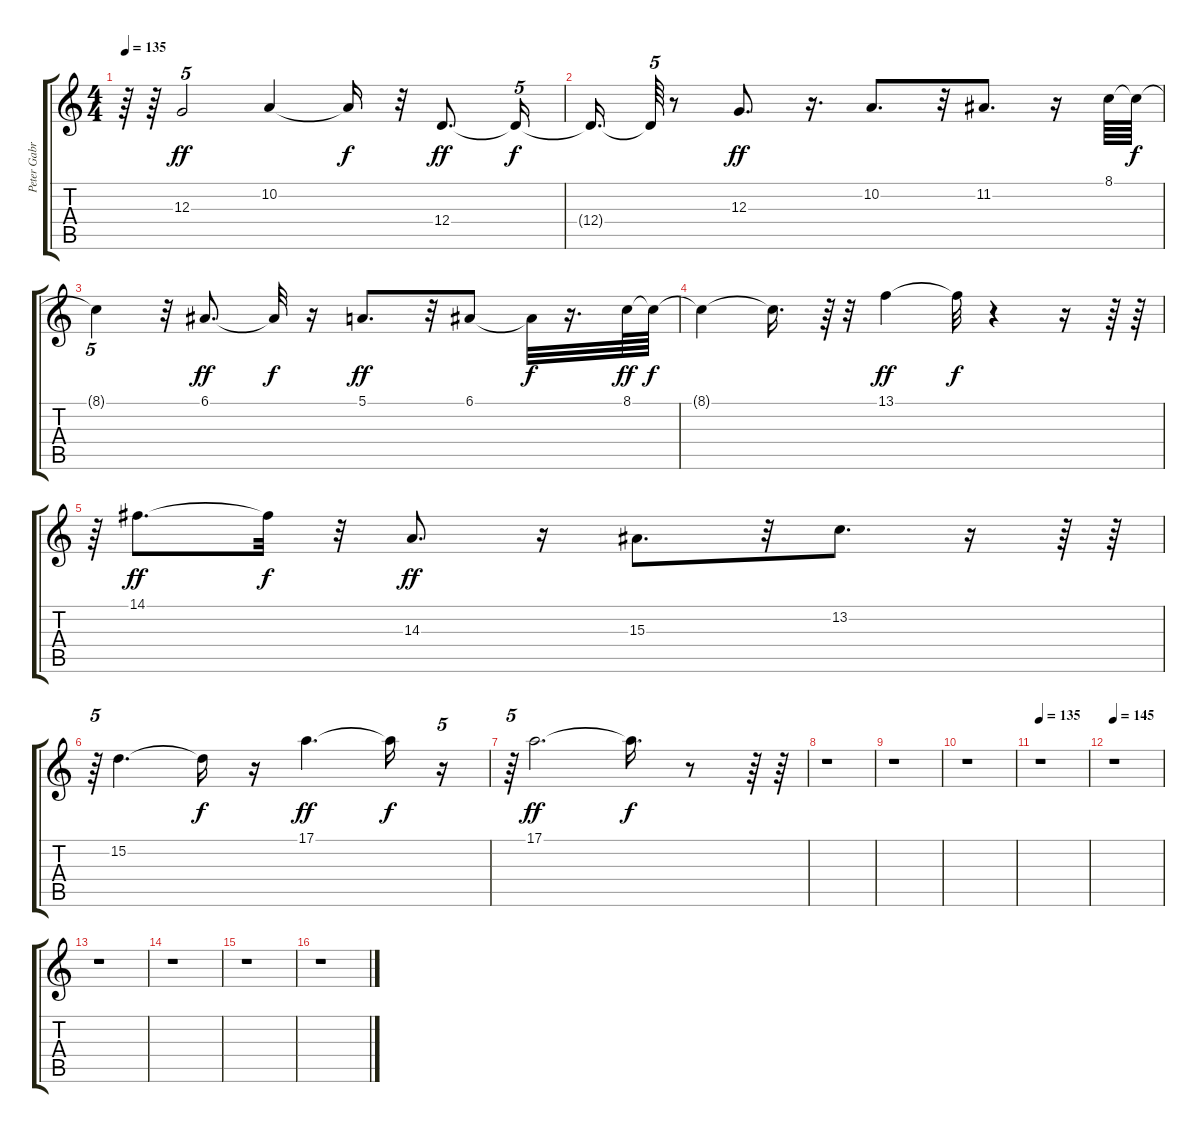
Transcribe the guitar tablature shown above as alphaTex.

\track ("Peter Gabriel" "Peter Gabr") {instrument drawbarorgan}
\staff {score tabs}
\tuning (E4 B3 G3 D3 A2 E2) {hide}
\ts (4 4)
\tempo 135
\clef g2
\ks c
r.64{dy ff} r.64 12.3.2{tu (5 4)} 10.2.4 10.2{t}.16{dy f} r.32 12.4.8{d dy ff} 12.4{t}.16{tu (5 4) dy f} |
12.4{t}.16{d} 12.4{t}.64{tu (5 4)} r.8 12.3.8{d dy ff} r.16{d} 10.2.8{d} r.32 11.2.8{d} r.16 8.1.64 8.1{t}.64{dy f} |
8.1{t}.4{tu (5 4)} r.32 6.1.8{d dy ff} 6.1{t}.32{dy f} r.16 5.1.8{d dy ff} r.32 6.1.8 6.1{t}.32{dy f} r.16{d} 8.1.64{dy ff} 8.1{t}.64{dy f} |
8.1{t}.4 8.1{t}.16{d} r.64{tu (5 4)} r.32 13.1.4{dy ff} 13.1{t}.32{dy f} r.4 r.16 r.64 r.64 |
r.64{tu (5 4)} 14.1.8{d dy ff} 14.1{t}.32{dy f} r.32 14.3.8{d dy ff} r.16 15.3.8{d} r.32 13.2.8{d} r.16 r.64 r.64 |
r.64{tu (5 4)} 15.2.4{d} 15.2{t}.16{dy f} r.16 17.1.4{d dy ff} 17.1{t}.16{dy f} r.16{tu (5 4)} |
r.64{tu (5 4)} 17.1.2{d dy ff} 17.1{t}.16{d dy f} r.8 r.64 r.64 |
r.1 |
r.1 |
r.1 |
\tempo 135
r.1 |
\tempo 145
r.1 |
r.1 |
r.1 |
r.1 |
r.1
